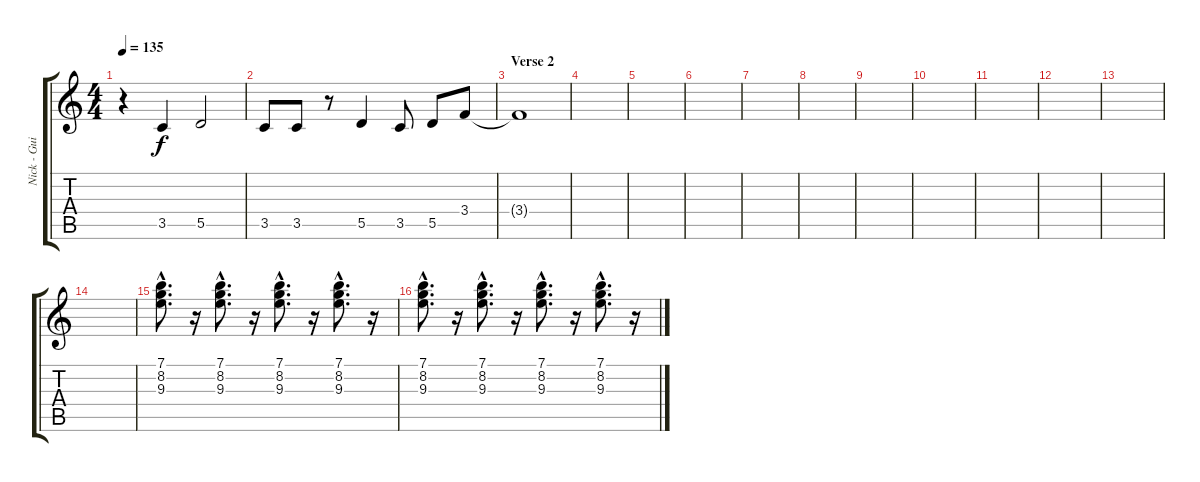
\track ("Nick - Guitar" "Nick - Gui") {instrument overdrivenguitar}
\staff {score tabs}
\tuning (E4 B3 G3 D3 A2 E2) {hide}
\ts (4 4)
\tempo 135
\clef g2
\ks c
r.4{dy f volume 12} 3.5.4 5.5.2 |
3.5.8 3.5.8 r.8 5.5.4 3.5.8 5.5.8 3.4.8 |
\section ("" "Verse 2")
3.4{t}.1 |
|
|
|
|
|
|
|
|
|
|
|
(7.1{hac} 8.2{hac} 9.3{hac}).8{d} r.16 (7.1{hac} 8.2{hac} 9.3{hac}).8{d} r.16 (7.1{hac} 8.2{hac} 9.3{hac}).8{d} r.16 (7.1{hac} 8.2{hac} 9.3{hac}).8{d} r.16 |
(7.1{hac} 8.2{hac} 9.3{hac}).8{d} r.16 (7.1{hac} 8.2{hac} 9.3{hac}).8{d} r.16 (7.1{hac} 8.2{hac} 9.3{hac}).8{d} r.16 (7.1{hac} 8.2{hac} 9.3{hac}).8{d} r.16
